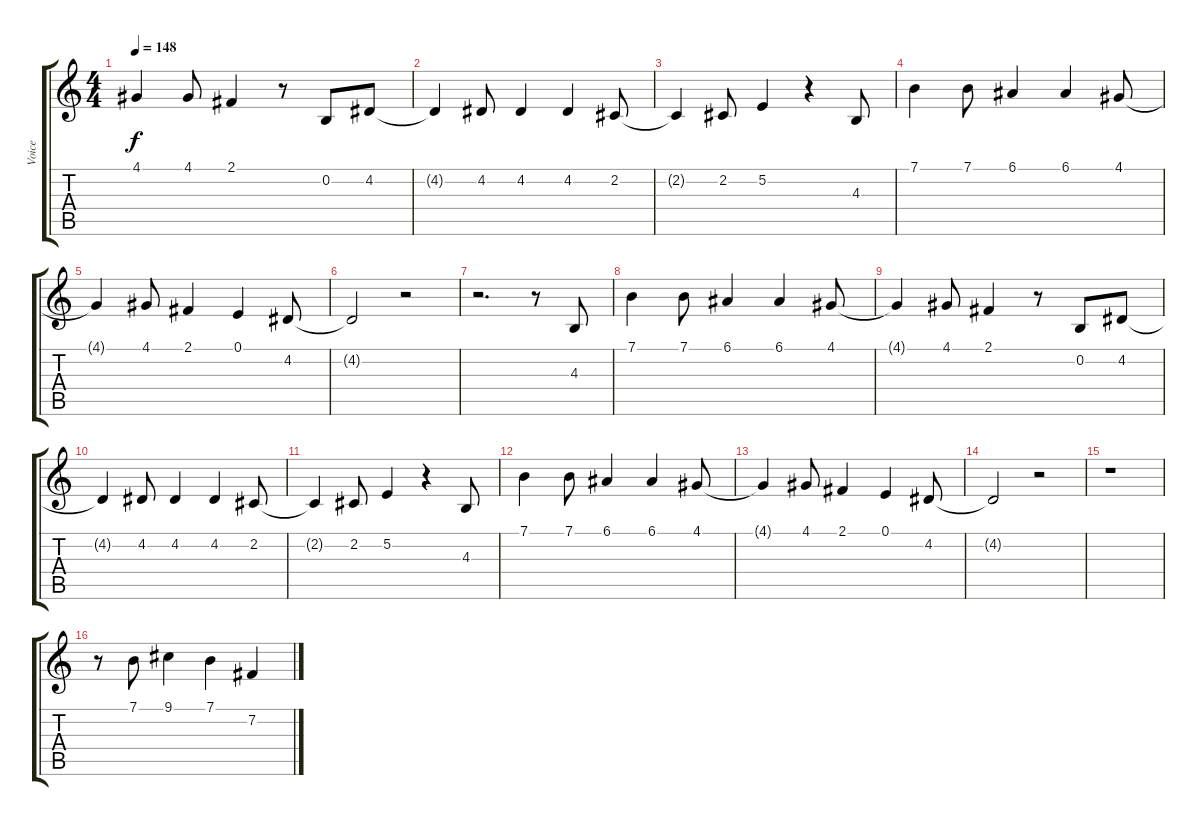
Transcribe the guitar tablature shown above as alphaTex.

\track ("Voice" "Voice") {instrument clarinet}
\staff {score tabs}
\tuning (E4 B3 G3 D3 A2 E2) {hide}
\ts (4 4)
\tempo 148
\clef g2
\ks c
4.1{t}.4{dy f} 4.1.8 2.1.4 r.8 0.2.8 4.2.8 |
4.2{t}.4 4.2.8 4.2.4 4.2.4 2.2.8 |
2.2{t}.4 2.2.8 5.2.4 r.4 4.3.8 |
7.1.4 7.1.8 6.1.4 6.1.4 4.1.8 |
4.1{t}.4 4.1.8 2.1.4 0.1.4 4.2.8 |
4.2{t}.2 r.2 |
r.2{d} r.8 4.3.8 |
7.1.4 7.1.8 6.1.4 6.1.4 4.1.8 |
4.1{t}.4 4.1.8 2.1.4 r.8 0.2.8 4.2.8 |
4.2{t}.4 4.2.8 4.2.4 4.2.4 2.2.8 |
2.2{t}.4 2.2.8 5.2.4 r.4 4.3.8 |
7.1.4 7.1.8 6.1.4 6.1.4 4.1.8 |
4.1{t}.4 4.1.8 2.1.4 0.1.4 4.2.8 |
4.2{t}.2 r.2 |
r.1 |
r.8 7.1.8 9.1.4 7.1.4 7.2.4
